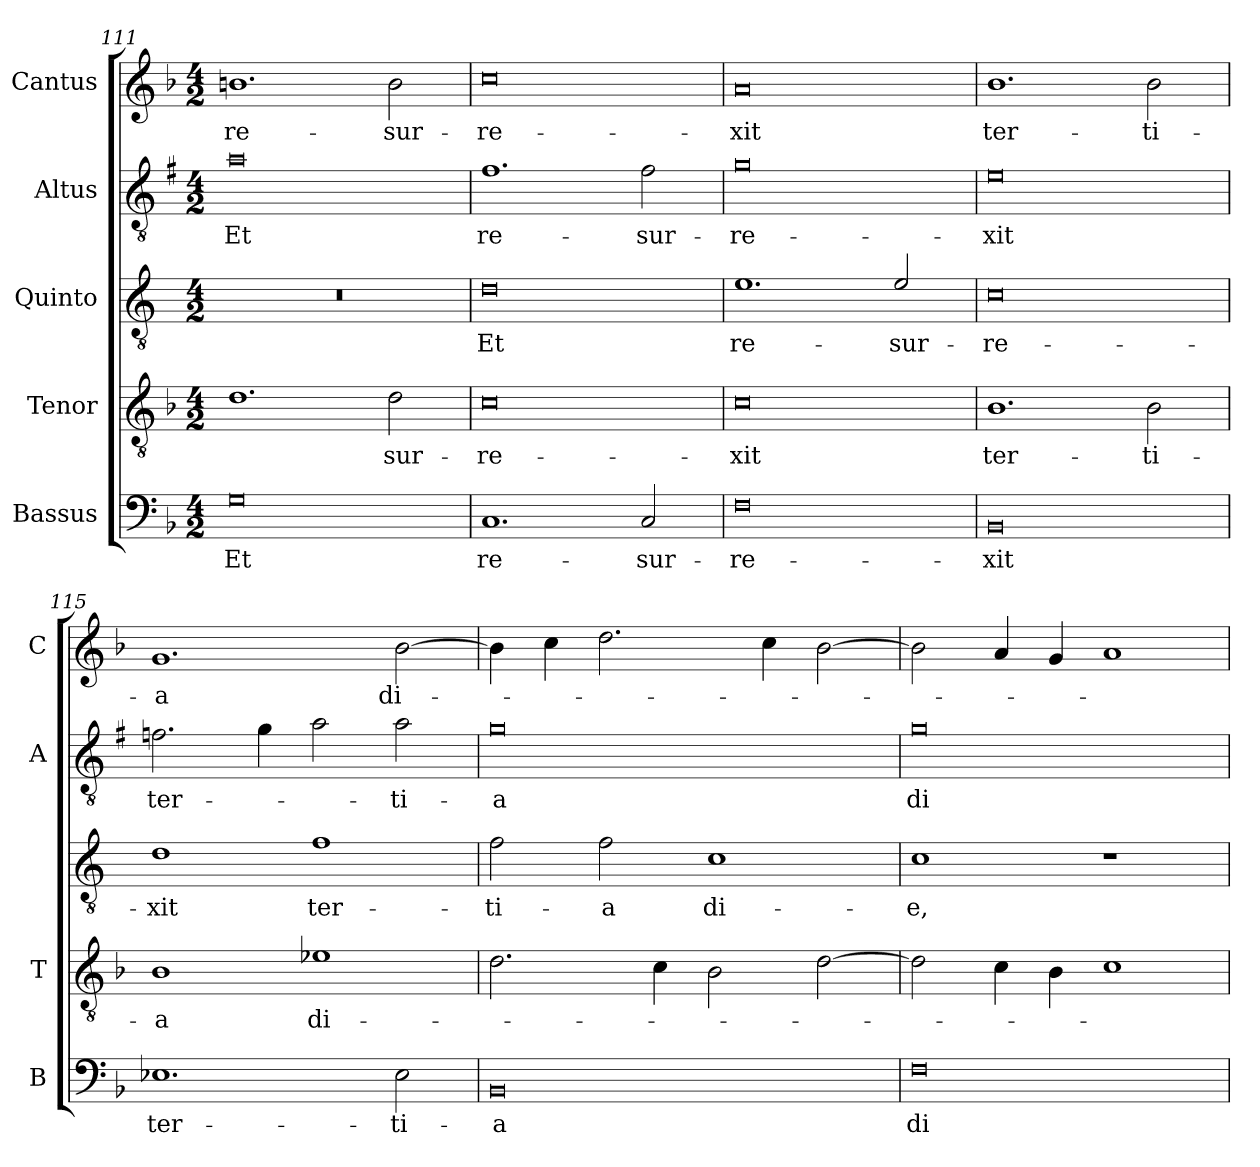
**kern	**text	**kern	**text	**kern	**text	**kern	**text	**kern	**text
*part5	*part5	*part4	*part4	*part3	*part3	*part2	*part2	*part1	*part1
*staff5	*staff5	*staff4	*staff4	*staff3	*staff3	*staff2	*staff2	*staff1	*staff1
*I"Bassus	*	*I"Tenor	*	*I"Quinto	*	*I"Altus	*	*I"Cantus	*
*I'B	*	*I'T	*	*	*	*I'A	*	*I'C	*
*clefF4	*	*clefGv2	*	*clefGv2	*	*clefGv2	*	*clefG2	*
*	*	*	*	*ITrd4c7	*	*ITrd1c2	*	*	*
*k[b-]	*	*k[b-]	*	*k[b-]	*	*k[b-]	*	*k[b-]	*
*F:	*	*F:	*	*F:	*	*F:	*	*F:	*
*M4/2	*	*M4/2	*	*M4/2	*	*M4/2	*	*M4/2	*
=111	=111	=111	=111	=111	=111	=111	=111	=111	=111
!	!LO:LY:b	!	!	!	!	!	!LO:LY:b	!	!LO:LY:b
0G	Et	1.d	.	0r	.	0g	Et	1.bn	re-
!	!	!	!LO:LY:b	!	!	!	!	!	!LO:LY:b
.	.	2d\	-sur-	.	.	.	.	2b\	-sur-
=112	=112	=112	=112	=112	=112	=112	=112	=112	=112
!	!LO:LY:b	!	!LO:LY:b	!	!LO:LY:b	!	!LO:LY:b	!	!LO:LY:b
1.C	re-	0c	-re-	0G	Et	1.e	re-	0cc	-re-
!	!LO:LY:b	!	!	!	!	!	!LO:LY:b	!	!
2C/	-sur-	.	.	.	.	2e\	-sur-	.	.
=113	=113	=113	=113	=113	=113	=113	=113	=113	=113
!	!LO:LY:b	!	!LO:LY:b	!	!LO:LY:b	!	!LO:LY:b	!	!LO:LY:b
0F	-re-	0c	-xit	1.A	re-	0f	-re-	0a	-xit
!	!	!	!	!	!LO:LY:b	!	!	!	!
.	.	.	.	2A/	-sur-	.	.	.	.
!!LO:LB:g=z
=114	=114	=114	=114	=114	=114	=114	=114	=114	=114
!	!LO:LY:b	!	!LO:LY:b	!	!LO:LY:b	!	!LO:LY:b	!	!LO:LY:b
0BB-	-xit	1.B-	ter-	0F	-re-	0d	-xit	1.b-	ter-
!	!	!	!LO:LY:b	!	!	!	!	!	!LO:LY:b
.	.	2B-\	-ti-	.	.	.	.	2b-\	-ti-
=115	=115	=115	=115	=115	=115	=115	=115	=115	=115
!	!LO:LY:b	!	!LO:LY:b	!	!LO:LY:b	!	!LO:LY:b	!	!LO:LY:b
1.E-X	ter-	1B-	-a	1G	-xit	2.e-X\	ter-	1.g	-a
.	.	.	.	.	.	4f\	.	.	.
!	!	!	!LO:LY:b	!	!LO:LY:b	!	!	!	!
.	.	1e-X	di-	1B-	ter-	2g\	.	.	.
!	!LO:LY:b	!	!	!	!	!	!LO:LY:b	!	!LO:LY:b
2E-\	-ti-	.	.	.	.	2g\	-ti-	[2b-\	di-
=116	=116	=116	=116	=116	=116	=116	=116	=116	=116
!	!LO:LY:b	!	!	!	!LO:LY:b	!	!LO:LY:b	!	!
0BB-	-a	2.d\	.	2B-\	-ti-	0f	-a	4b-\]	.
.	.	.	.	.	.	.	.	4cc\	.
!	!	!	!	!	!LO:LY:b	!	!	!	!
.	.	.	.	2B-\	-a	.	.	2.dd\	.
.	.	4c\	.	.	.	.	.	.	.
!	!	!	!	!	!LO:LY:b	!	!	!	!
.	.	2B-\	.	1F	di-	.	.	.	.
.	.	.	.	.	.	.	.	4cc\	.
.	.	[2d\	.	.	.	.	.	[2b-\	.
=117	=117	=117	=117	=117	=117	=117	=117	=117	=117
!	!LO:LY:b	!	!	!	!LO:LY:b	!	!LO:LY:b	!	!
0F	di-	2d\]	.	1F	-e,	0f	di-	2b-\]	.
.	.	4c\	.	.	.	.	.	4a/	.
.	.	4B-\	.	.	.	.	.	4g/	.
.	.	1c	.	1r	.	.	.	1a	.
=	=	=	=	=	=	=	=	=	=
*-	*-	*-	*-	*-	*-	*-	*-	*-	*-
